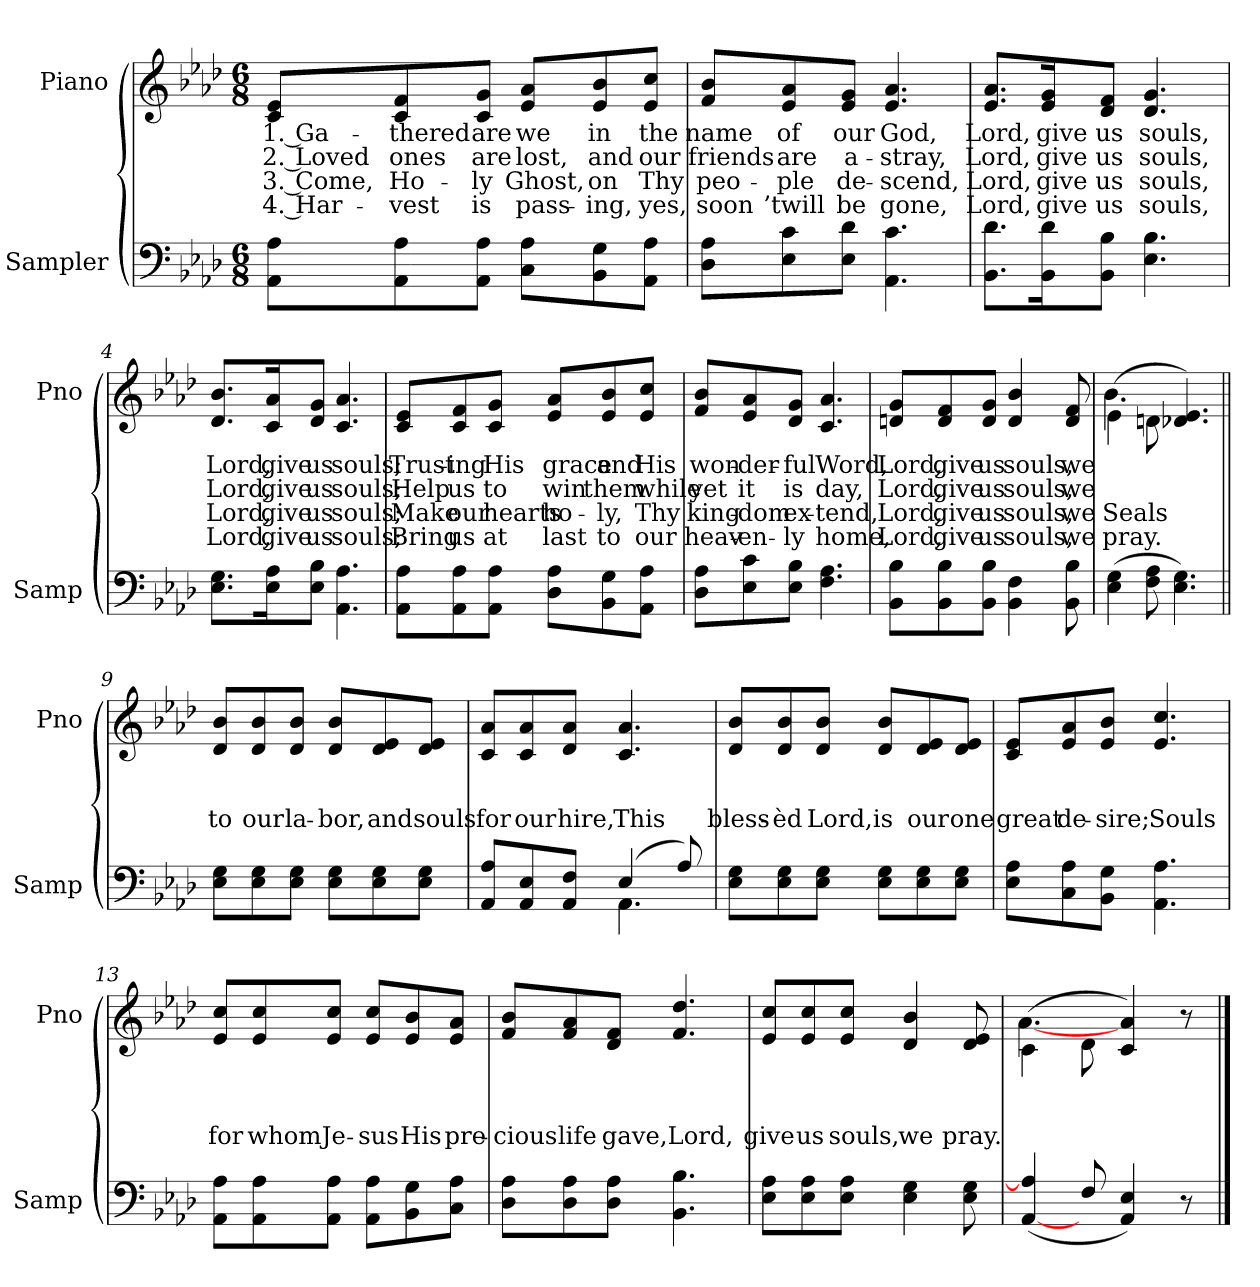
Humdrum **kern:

**kern	**kern	**text	**text	**text	**text
*part2	*part1	*part1	*part1	*part1	*part1
*staff2	*staff1	*staff1	*staff1	*staff1	*staff1
*I"Sampler	*I"Piano	*	*	*	*
*I'Samp	*I'Pno	*	*	*	*
*clefF4	*clefG2	*	*	*	*
*k[b-e-a-d-]	*k[b-e-a-d-]	*	*	*	*
*A-:	*A-:	*	*	*	*
*M6/8	*M6/8	*	*	*	*
=1	=1	=1	=1	=1	=1
8AA-\ 8A-\L	8c/ 8e-/L	1. Ga-	2. Loved	3. Come,	4. Har-
8AA-\ 8A-\	8c/ 8f/	-thered	ones	Ho-	-vest
8AA-\ 8A-\J	8c/ 8g/J	are	are	-ly	is
8C\ 8A-\L	8e-/ 8a-/L	we	lost,	Ghost,	pass-
8BB-\ 8G\	8e-/ 8b-/	in	and	on	-ing,
8AA-\ 8A-\J	8e-/ 8cc/J	the	our	Thy	yes,
=2	=2	=2	=2	=2	=2
8D-\ 8A-\L	8f/ 8b-/L	name	friends	peo-	soon
8E-\ 8c\	8e-/ 8a-/	of	are	-ple	’twill
8E-\ 8d-\J	8e-/ 8g/J	our	a-	de-	be
4.AA- 4.c	4.e- 4.a-	God,	-stray,	-scend,	gone,
=3	=3	=3	=3	=3	=3
8.BB-\ 8.d-\L	8.e-/ 8.a-/L	Lord,	Lord,	Lord,	Lord,
16BB-\ 16d-\K	16e-/ 16g/K	give	give	give	give
8BB-\ 8B-\J	8d-/ 8f/J	us	us	us	us
4.E- 4.B-	4.d- 4.g	souls,	souls,	souls,	souls,
=4	=4	=4	=4	=4	=4
8.E-\ 8.G\L	8.d-/ 8.b-/L	Lord,	Lord,	Lord,	Lord,
16E-\ 16A-\K	16c/ 16a-/K	give	give	give	give
8E-\ 8B-\J	8d-/ 8g/J	us	us	us	us
4.AA- 4.A-	4.c 4.a-	souls;	souls;	souls;	souls;
=5	=5	=5	=5	=5	=5
8AA-\ 8A-\L	8c/ 8e-/L	Trust-	Help	Make	Bring
8AA-\ 8A-\	8c/ 8f/	-ing	us	our	us
8AA-\ 8A-\J	8c/ 8g/J	His	to	hearts	at
8D-\ 8A-\L	8e-/ 8a-/L	grace	win	ho-	last
8BB-\ 8G\	8e-/ 8b-/	and	them	-ly,	to
8AA-\ 8A-\J	8e-/ 8cc/J	His	while	Thy	our
=6	=6	=6	=6	=6	=6
8D-\ 8A-\L	8f/ 8b-/L	won-	yet	king-	heav-
8E-\ 8c\	8e-/ 8a-/	-der-	it	-dom	-en-
8E-\ 8B-\J	8d-/ 8g/J	-ful	is	ex-	-ly
4.F 4.A-	4.c 4.a-	Word,	day,	-tend,	home,
=7	=7	=7	=7	=7	=7
8BB-\ 8B-\L	8dn/ 8g/L	Lord,	Lord,	Lord,	Lord,
8BB-\ 8B-\	8d/ 8f/	give	give	give	give
8BB-\ 8B-\J	8d/ 8g/J	us	us	us	us
4BB- 4F	4d 4b-	souls,	souls,	souls,	souls,
8BB- 8B-	8d 8f	we	we	we	we
=8	=8	=8	=8	=8	=8
*	*^	*	*	*	*
(4E- 4G	(4e-\	4.b-	.	.	Seals	pray.
8F 8A-	8dn\	.	.	.	.	.
4.E- 4.G)	4.d-X 4.e-)	4.ryy	.	.	.	.
=9||	=9||	=9||	=9||	=9||	=9||	=9||
!	!LO:TX:t=Refrain	!	!	!	!	!
*	*v	*v	*	*	*	*
8E-\ 8G\L	8d-/ 8b-/L	.	.	to	.
8E-\ 8G\	8d-/ 8b-/	.	.	our	.
8E-\ 8G\J	8d-/ 8b-/J	.	.	la-	.
8E-\ 8G\L	8d-/ 8b-/L	.	.	-bor,	.
8E-\ 8G\	8d-/ 8e-/	.	.	and	.
8E-\ 8G\J	8d-/ 8e-/J	.	.	souls	.
=10	=10	=10	=10	=10	=10
*^	*	*	*	*	*
8AA-/ 8A-/L	4.ryy	8c/ 8a-/L	.	.	for	.
8AA-/ 8E-/	.	8c/ 8a-/	.	.	our	.
8AA-/ 8F/J	.	8d-/ 8a-/J	.	.	hire,	.
(4E-/	4.AA-	4.c 4.a-	.	.	This	.
8A-/)	.	.	.	.	.	.
*v	*v	*	*	*	*	*
=11	=11	=11	=11	=11	=11
8E-\ 8G\L	8d-/ 8b-/L	.	.	bless-	.
8E-\ 8G\	8d-/ 8b-/	.	.	-èd	.
8E-\ 8G\J	8d-/ 8b-/J	.	.	Lord,	.
8E-\ 8G\L	8d-/ 8b-/L	.	.	is	.
8E-\ 8G\	8d-/ 8e-/	.	.	our	.
8E-\ 8G\J	8d-/ 8e-/J	.	.	one	.
=12	=12	=12	=12	=12	=12
8E-\ 8A-\L	8c/ 8e-/L	.	.	great	.
8C\ 8A-\	8e-/ 8a-/	.	.	de-	.
8BB-\ 8G\J	8e-/ 8b-/J	.	.	-sire;	.
4.AA- 4.A-	4.e- 4.cc	.	.	Souls	.
=13	=13	=13	=13	=13	=13
8AA-\ 8A-\L	8e-/ 8cc/L	.	.	for	.
8AA-\ 8A-\	8e-/ 8cc/	.	.	whom	.
8AA-\ 8A-\J	8e-/ 8cc/J	.	.	Je-	.
8AA-\ 8A-\L	8e-/ 8cc/L	.	.	-sus	.
8BB-\ 8G\	8e-/ 8b-/	.	.	His	.
8C\ 8A-\J	8e-/ 8a-/J	.	.	pre-	.
=14	=14	=14	=14	=14	=14
8D-\ 8A-\L	8f/ 8b-/L	.	.	-cious	.
8D-\ 8A-\	8f/ 8a-/	.	.	life	.
8D-\ 8A-\J	8d-/ 8f/J	.	.	gave,	.
4.BB- 4.B-	4.f 4.dd-	.	.	Lord,	.
=15	=15	=15	=15	=15	=15
8E-\ 8A-\L	8e-/ 8cc/L	.	.	give	.
8E-\ 8A-\	8e-/ 8cc/	.	.	us	.
8E-\ 8A-\J	8e-/ 8cc/J	.	.	souls,	.
4E- 4G	4d- 4b-	.	.	we	.
8E- 8G	8d- 8e-	.	.	pray.	.
=16	=16	=16	=16	=16	=16
*	*^	*	*	*	*
([4AA-/ 4A-/]	(4c\	[4.a-	.	.	.	.
8F/	8d-\	.	.	.	.	.
4AA- 4E-)	4c 4a-)	4.ryy	.	.	.	.
8r	8r	.	.	.	.	.
*	*v	*v	*	*	*	*
==	==	==	==	==	==
*-	*-	*-	*-	*-	*-
